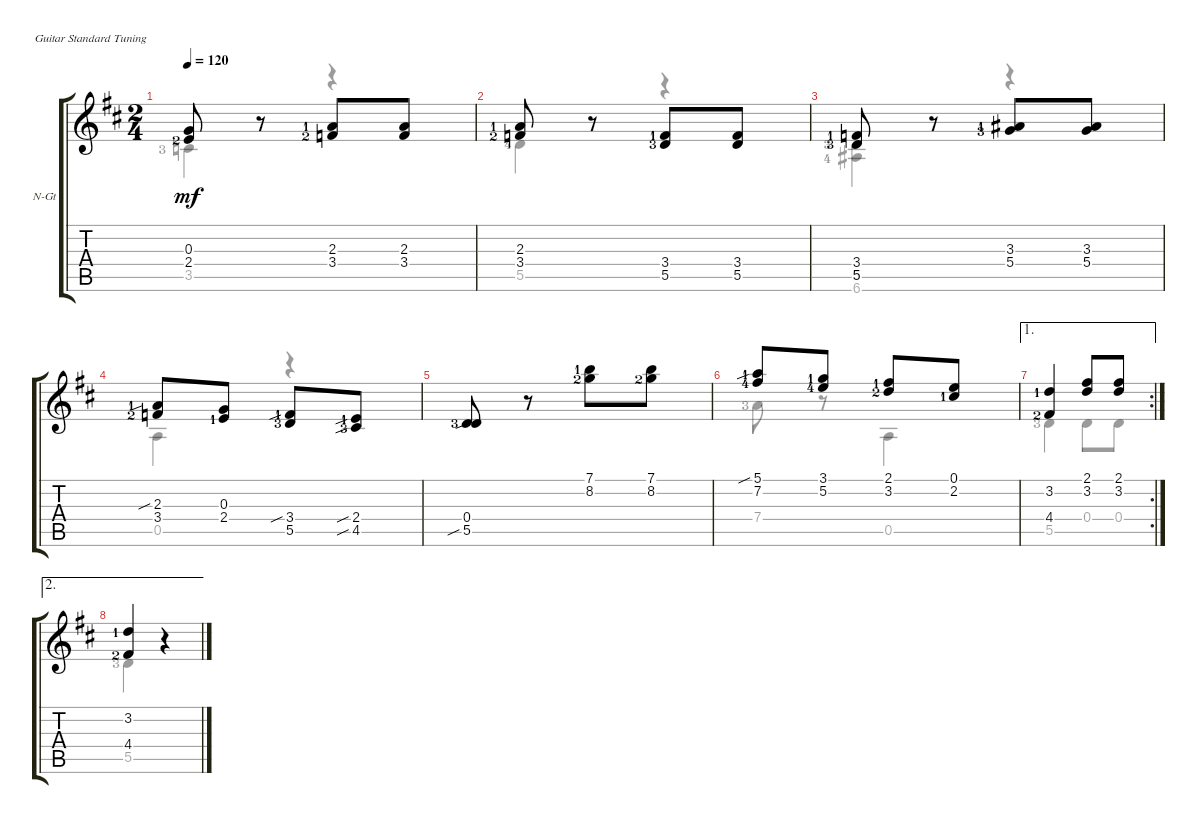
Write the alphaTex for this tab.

\defaultSystemsLayout 4
\bracketExtendMode groupsimilarinstruments
\firstSystemTrackNameOrientation horizontal
\otherSystemsTrackNameOrientation horizontal
\track ("Nylon Guitar" "N-Gt") {instrument acousticguitarsteel}
\staff {score tabs}
\tuning (E4 B3 G3 D3 A2 E2)
\voice
\ts (2 4)
\tempo 120
\clef g2
\ks d
(0.3 2.4{lf 3}).8{dy mf} r.8 (3.4{lf 3} 2.3{lf 2}).8 (3.4 2.3).8 |
(2.3{lf 2} 3.4{lf 3}).8 r.8 (3.4{lf 2} 5.5{lf 4}).8 (5.5 3.4).8 |
(3.4{lf 2} 5.5{lf 4}).8 r.8 (3.3{lf 2} 5.4{lf 4}).8 (5.4 3.3).8 |
(2.3{sib lf 2} 3.4{lf 3}).8 (2.4{lf 2} 0.3).8 (3.4{sib lf 2} 5.5{lf 4}).8 (4.5{sib lf 4} 2.4{sib lf 2}).8 |
(0.4 5.5{sib lf 4}).8 r.8 (7.1{lf 2} 8.2{lf 3}).8 (8.2{lf 3} 7.1).8 |
(5.1{sib lf 2} 7.2{lf 5}).8 (5.2{lf 5} 3.1{lf 2}).8 (2.1{lf 2} 3.2{lf 3}).8 (2.2{lf 2} 0.1).8 |
\ae 1
\rc 2
(3.2{lf 2} 4.4{lf 3}).4 (2.1 3.2).8 (3.2 2.1).8 |
\ae 2
(3.2{lf 2} 4.4{lf 3}).4 r.4
\voice
\clef g2
\ottava regular
\simile none
\ks d
3.5{lf 4}.4{dy mf} r.4 |
5.5{lf 5}.4 r.4 |
(5.5{lf 4} 6.6{lf 5}).4 r.4 |
0.5.4 r.4 |
|
7.4{lf 4}.8 r.8 0.5.4 |
5.5{lf 4}.4 0.4.8 0.4.8 |
5.5{lf 4}.4 r.4
